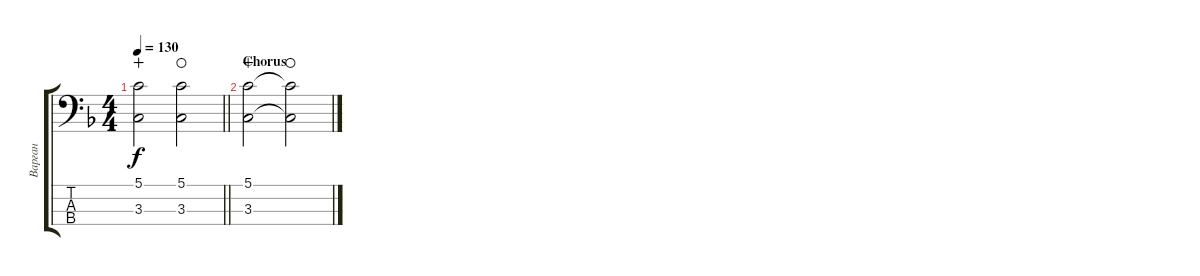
\track ("Варган" "Варган") {instrument acousticguitarsteel}
\staff {score tabs}
\tuning (G2 D2 A1 E1) {hide}
\ts (4 4)
\tempo 130
\clef f4
\barLineRight lightlight
\ks dminor
(5.1 3.3).2{dy f wahc} (5.1 3.3).2{waho} |
\section ("" "Chorus")
(5.1 3.3).2{wahc} (5.1{t} 3.3{t}).2{waho}
